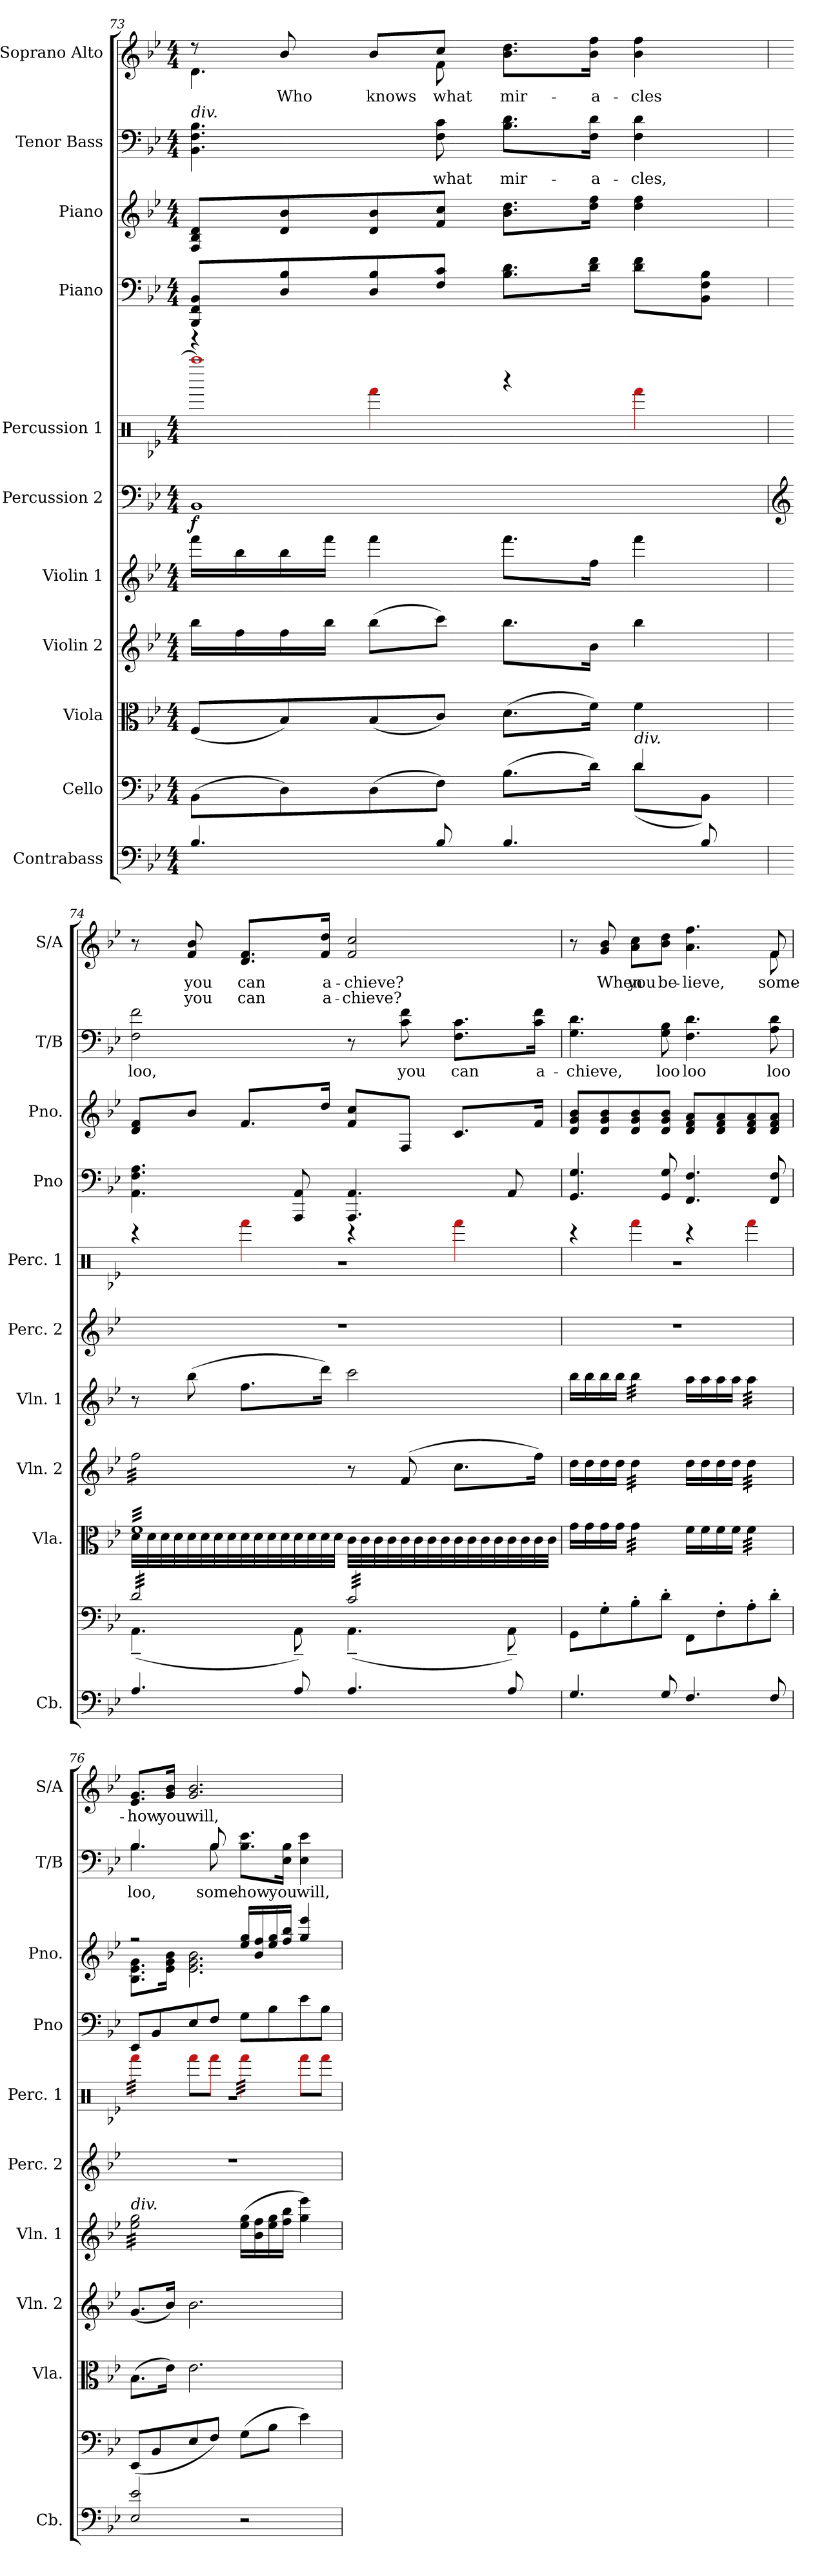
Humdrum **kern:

**kern	**kern	**kern	**kern	**kern	**kern	**dynam	**kern	**kern	**kern	**kern	**text	**kern	**text	**text
*part11	*part10	*part9	*part8	*part7	*part6	*part6	*part5	*part4	*part3	*part2	*part2	*part1	*part1	*part1
*staff11	*staff10	*staff9	*staff8	*staff7	*staff6	*staff6	*staff5	*staff4	*staff3	*staff2	*staff2	*staff1	*staff1	*staff1
*I"Contrabass	*I"Cello	*I"Viola	*I"Violin 2	*I"Violin 1	*I"Percussion 2	*	*I"Percussion 1	*I"Piano	*I"Piano	*I"Tenor Bass	*	*I"Soprano Alto	*	*
*I'Cb.	*	*I'Vla.	*I'Vln. 2	*I'Vln. 1	*I'Perc. 2	*	*I'Perc. 1	*I'Pno	*I'Pno.	*I'T/B	*	*I'S/A	*	*
*clefF4	*clefF4	*clefC3	*clefG2	*clefG2	*clefF4	*	*clefX	*clefF4	*clefG2	*clefF4	*	*clefG2	*	*
*ITrd7c12	*	*	*	*	*	*	*ITrd-14c-24	*	*	*	*	*	*	*
*k[b-e-]	*k[b-e-]	*k[b-e-]	*k[b-e-]	*k[b-e-]	*k[b-e-]	*	*k[b-e-]	*k[b-e-]	*k[b-e-]	*k[b-e-]	*	*k[b-e-]	*	*
*M4/4	*M4/4	*M4/4	*M4/4	*M4/4	*M4/4	*	*M4/4	*M4/4	*M4/4	*M4/4	*	*M4/4	*	*
=73	=73	=73	=73	=73	=73	=73	=73	=73	=73	=73	=73	=73	=73	=73
*	*^	*	*	*	*	*	*^	*	*	*	*	*^	*	*
!	!	!	!	!	!	!	!	!	!	!	!	!LO:TX:a:i:t=div.	!	!	!	!	!
!	!	!	!	!	!	!	!LO:DY:b	!	!	!	!	!	!	!	!	!	!
4.BB-/	(8BB-\L	2.ryy	(8F/L	16bb-\LL	16fff\LL	1BB-	f	4r	1aaaa]	8BBB-/ 8FF/ 8BB-/L	8F/ 8B-/ 8d/L	4.BB-\ 4.F\ 4.B-\	.	8r	4.d\	.	.
.	.	.	.	16ff\	16bb-\	.	.	.	.	.	.	.	.	.	.	.	.
!	!	!	!	!	!	!	!	!	!	!	!	!	!	!	!	!LO:LY:a	!
.	8D\)	.	8B-/)	16ff\	16bb-\	.	.	.	.	8D/ 8B-/	8d/ 8b-/	.	.	8b-/	.	Who	.
.	.	.	.	16bb-\JJ	16fff\JJ	.	.	.	.	.	.	.	.	.	.	.	.
!	!	!	!	!	!	!	!	!	!	!	!	!	!	!	!	!LO:LY:a	!
.	(8D\	.	(8B-/	(8bb-\L	4fff\	.	.	4fff\	.	8D/ 8B-/	8d/ 8b-/	.	.	8b-/L	.	knows	.
!	!	!	!	!	!	!	!	!	!	!	!	!	!LO:LY:b	!	!	!LO:LY:a	!
!	!	!	!	!	!	!	!	!	!	!	!	!	!	!	!	!LO:LY:b	!
8BB-/	8F\J)	.	8c/J)	8ccc\J)	.	.	.	.	.	8F/ 8c/J	8f/ 8cc/J	8F\ 8c\	what	8cc/J	8f\	what	.
!	!	!	!	!	!	!	!	!	!	!	!	!	!LO:LY:b	!	!	!LO:LY:b	!
4.BB-/	(8.B-\L	.	(8.d\L	8.bb-\L	8.fff\L	.	.	4r	.	8.B-\ 8.d\L	8.b-\ 8.dd\L	8.B-\ 8.d\L	mir-	2ryy	8.b-\ 8.dd\L	mir-	.
!	!	!	!	!	!	!	!	!	!	!	!	!	!LO:LY:b	!	!	!LO:LY:b	!
.	16d\Jk)	.	16f\Jk)	16b-\Jk	16ff\Jk	.	.	.	.	16d\ 16f\Jk	16dd\ 16ff\Jk	16F\ 16d\Jk	-a-	.	16b-\ 16ff\Jk	-a-	.
!	!LO:TX:a:i:t=div.	!	!	!	!	!	!	!	!	!	!	!	!	!	!	!	!
!	!	!	!	!	!	!	!	!	!	!	!	!	!LO:LY:b	!	!	!LO:LY:b	!
.	4d/	(8d\L	4f\	4bb-\	4fff\	.	.	4fff\	.	8d\ 8f\L	4dd\ 4ff\	4F\ 4d\	-cles,	.	4b-\ 4ff\	-cles	.
8BB-/	.	8BB-\J)	.	.	.	.	.	.	.	8BB-\ 8F\ 8B-\J	.	.	.	.	.	.	.
*	*	*	*	*	*	*	*	*	*	*	*	*	*	*v	*v	*	*
=74	=74	=74	=74	=74	=74	=74	=74	=74	=74	=74	=74	=74	=74	=74	=74	=74
*	*	*	*	*	*	*clefG2	*	*	*	*	*	*	*	*	*	*
*	*	*	*^	*	*	*	*	*	*	*	*	*	*	*	*	*
!	!	!	!LO:TX:a:i:t=div.	!	!	!	!	!	!	!	!	!	!	!	!	!	!
!	!	!	!	!	!	!	!	!	!	!	!	!	!	!LO:LY:b	!	!	!
*	*tremolo	*	*	*	*	*	*	*	*	*	*	*	*	*	*	*	*
*	*	*	*tremolo	*	*	*	*	*	*	*	*	*	*	*	*	*	*
*	*	*	*	*	*tremolo	*	*	*	*	*	*	*	*	*	*	*	*
4.AA/	32d/LLL	(4.AA~\	32fLLL	32d\LLL	32ff\LLL	8r	1r	.	4r	1r	4.AA\ 4.F\ 4.A\	8d/ 8f/L	2F\ 2f\	loo,	8r	.	.
.	32d/	.	32f	32d\	32ff\	.	.	.	.	.	.	.	.	.	.	.	.
.	32d/	.	32f	32d\	32ff\	.	.	.	.	.	.	.	.	.	.	.	.
.	32d/	.	32f	32d\	32ff\	.	.	.	.	.	.	.	.	.	.	.	.
!	!	!	!	!	!	!	!	!	!	!	!	!	!	!	!	!LO:LY:a	!LO:LY:b
.	32d/	.	32f	32d\	32ff\	(8bb-\	.	.	.	.	.	8b-/J	.	.	8f/ 8b-/	you	you
.	32d/	.	32f	32d\	32ff\	.	.	.	.	.	.	.	.	.	.	.	.
.	32d/	.	32f	32d\	32ff\	.	.	.	.	.	.	.	.	.	.	.	.
.	32d/	.	32f	32d\	32ff\	.	.	.	.	.	.	.	.	.	.	.	.
!	!	!	!	!	!	!	!	!	!	!	!	!	!	!	!	!LO:LY:a	!LO:LY:b
.	32d/	.	32f	32d\	32ff\	8.ff\L	.	.	4fff\	.	.	8.f/L	.	.	8.d/ 8.f/L	can	can
.	32d/	.	32f	32d\	32ff\	.	.	.	.	.	.	.	.	.	.	.	.
.	32d/	.	32f	32d\	32ff\	.	.	.	.	.	.	.	.	.	.	.	.
.	32d/	.	32f	32d\	32ff\	.	.	.	.	.	.	.	.	.	.	.	.
8AA/	32d/	8AA~\)	32f	32d\	32ff\	.	.	.	.	.	8AAA/ 8AA/	.	.	.	.	.	.
.	32d/	.	32f	32d\	32ff\	.	.	.	.	.	.	.	.	.	.	.	.
!	!	!	!	!	!	!	!	!	!	!	!	!	!	!	!	!LO:LY:a	!LO:LY:b
.	32d/	.	32f	32d\	32ff\	16ddd\Jk)	.	.	.	.	.	16dd/Jk	.	.	16f/ 16dd/Jk	a-	a-
.	32d/JJJ	.	32f	32d\JJJ	32ff\JJJ	.	.	.	.	.	.	.	.	.	.	.	.
*	*	*	*	*	*Xtremolo	*	*	*	*	*	*	*	*	*	*	*	*
!	!	!	!	!	!	!	!	!	!	!	!	!	!	!	!	!LO:LY:a	!LO:LY:b
4.AA/	32c/LLL	(4.AA~\	32f	32c\LLL	8r	2ccc\	.	.	4r	.	4.AAA/ 4.AA/	8f/ 8cc/L	8r	.	2f/ 2cc/	-chieve?	-chieve?
.	32c/	.	32f	32c\	.	.	.	.	.	.	.	.	.	.	.	.	.
.	32c/	.	32f	32c\	.	.	.	.	.	.	.	.	.	.	.	.	.
.	32c/	.	32f	32c\	.	.	.	.	.	.	.	.	.	.	.	.	.
!	!	!	!	!	!	!	!	!	!	!	!	!	!	!LO:LY:b	!	!	!
.	32c/	.	32f	32c\	(8f/	.	.	.	.	.	.	8F/J	8c\ 8f\	you	.	.	.
.	32c/	.	32f	32c\	.	.	.	.	.	.	.	.	.	.	.	.	.
.	32c/	.	32f	32c\	.	.	.	.	.	.	.	.	.	.	.	.	.
.	32c/	.	32f	32c\	.	.	.	.	.	.	.	.	.	.	.	.	.
!	!	!	!	!	!	!	!	!	!	!	!	!	!	!LO:LY:b	!	!	!
.	32c/	.	32f	32c\	8.cc\L	.	.	.	4fff\	.	.	8.c/L	8.F\ 8.c\L	can	.	.	.
.	32c/	.	32f	32c\	.	.	.	.	.	.	.	.	.	.	.	.	.
.	32c/	.	32f	32c\	.	.	.	.	.	.	.	.	.	.	.	.	.
.	32c/	.	32f	32c\	.	.	.	.	.	.	.	.	.	.	.	.	.
8AA/	32c/	8AA~\)	32f	32c\	.	.	.	.	.	.	8AA/	.	.	.	.	.	.
.	32c/	.	32f	32c\	.	.	.	.	.	.	.	.	.	.	.	.	.
!	!	!	!	!	!	!	!	!	!	!	!	!	!	!LO:LY:b	!	!	!
.	32c/	.	32f	32c\	16ff\Jk)	.	.	.	.	.	.	16f/Jk	16c\ 16f\Jk	a-	.	.	.
.	32c/JJJ	.	32fJJJ	32c\JJJ	.	.	.	.	.	.	.	.	.	.	.	.	.
*	*	*	*Xtremolo	*	*	*	*	*	*	*	*	*	*	*	*	*	*
*	*Xtremolo	*	*	*	*	*	*	*	*	*	*	*	*	*	*	*	*
*	*v	*v	*	*	*	*	*	*	*	*	*	*	*	*	*	*	*
*	*	*v	*v	*	*	*	*	*	*	*	*	*	*	*	*	*
!!LO:PB:g=z
=75	=75	=75	=75	=75	=75	=75	=75	=75	=75	=75	=75	=75	=75	=75	=75
!	!	!	!	!	!	!	!	!	!	!	!	!LO:LY:b	!	!	!
*	*	*	*	*	*	*	*	*	*	*	*	*	*^	*	*
4.GG/	8GG\L	16g\LL	16dd\LL	16bb-\LL	1r	.	4r	1r	4.GG/ 4.G/	8d/ 8g/ 8b-/L	4.G\ 4.d\	chieve,	8r	4ryy	.	.
.	.	16g\	16dd\	16bb-\	.	.	.	.	.	.	.	.	.	.	.	.
!	!	!	!	!	!	!	!	!	!	!	!	!	!	!	!LO:LY:b	!
.	8G'\	16g\	16dd\	16bb-\	.	.	.	.	.	8d/ 8g/ 8b-/	.	.	8g/ 8b-/	.	When	.
.	.	16g\JJ	16dd\JJ	16bb-\JJ	.	.	.	.	.	.	.	.	.	.	.	.
!	!	!	!	!	!	!	!	!	!	!	!	!	!	!	!LO:LY:b	!
*	*	*tremolo	*	*	*	*	*	*	*	*	*	*	*	*	*	*
*	*	*	*tremolo	*	*	*	*	*	*	*	*	*	*	*	*	*
*	*	*	*	*tremolo	*	*	*	*	*	*	*	*	*	*	*	*
.	8B-'\	32g\LLL	32dd\LLL	32bb-\LLL	.	.	4fff\	.	.	8d/ 8g/ 8b-/	.	.	2ryy	8a\ 8cc\L	you	.
.	.	32g\	32dd\	32bb-\	.	.	.	.	.	.	.	.	.	.	.	.
.	.	32g\	32dd\	32bb-\	.	.	.	.	.	.	.	.	.	.	.	.
.	.	32g\	32dd\	32bb-\	.	.	.	.	.	.	.	.	.	.	.	.
!	!	!	!	!	!	!	!	!	!	!	!	!LO:LY:b	!	!	!LO:LY:b	!
8GG/	8d'\J	32g\	32dd\	32bb-\	.	.	.	.	8GG/ 8G/	8d/ 8g/ 8b-/J	8G\ 8B-\	loo	.	8b-\ 8dd\J	be-	.
.	.	32g\	32dd\	32bb-\	.	.	.	.	.	.	.	.	.	.	.	.
.	.	32g\	32dd\	32bb-\	.	.	.	.	.	.	.	.	.	.	.	.
.	.	32g\JJJ	32dd\JJJ	32bb-\JJJ	.	.	.	.	.	.	.	.	.	.	.	.
*	*	*	*	*Xtremolo	*	*	*	*	*	*	*	*	*	*	*	*
*	*	*	*Xtremolo	*	*	*	*	*	*	*	*	*	*	*	*	*
*	*	*Xtremolo	*	*	*	*	*	*	*	*	*	*	*	*	*	*
!	!	!	!	!	!	!	!	!	!	!	!	!LO:LY:b	!	!	!LO:LY:b	!
4.FF/	8FF\L	16f\LL	16dd\LL	16aa\LL	.	.	4r	.	4.FF/ 4.F/	8d/ 8f/ 8a/L	4.F\ 4.d\	loo	.	4.a\ 4.ff\	-lieve,	.
.	.	16f\	16dd\	16aa\	.	.	.	.	.	.	.	.	.	.	.	.
.	8F'\	16f\	16dd\	16aa\	.	.	.	.	.	8d/ 8f/ 8a/	.	.	.	.	.	.
.	.	16f\JJ	16dd\JJ	16aa\JJ	.	.	.	.	.	.	.	.	.	.	.	.
*	*	*tremolo	*	*	*	*	*	*	*	*	*	*	*	*	*	*
*	*	*	*tremolo	*	*	*	*	*	*	*	*	*	*	*	*	*
*	*	*	*	*tremolo	*	*	*	*	*	*	*	*	*	*	*	*
.	8A'\	32f\LLL	32dd\LLL	32aa\LLL	.	.	4fff\	.	.	8d/ 8f/ 8a/	.	.	8ryy	.	.	.
.	.	32f\	32dd\	32aa\	.	.	.	.	.	.	.	.	.	.	.	.
.	.	32f\	32dd\	32aa\	.	.	.	.	.	.	.	.	.	.	.	.
.	.	32f\	32dd\	32aa\	.	.	.	.	.	.	.	.	.	.	.	.
!	!	!	!	!	!	!	!	!	!	!	!	!LO:LY:b	!	!	!LO:LY:b	!
8FF/	8d'\J	32f\	32dd\	32aa\	.	.	.	.	8FF/ 8F/	8d/ 8f/ 8a/J	8A\ 8d\	loo	8f/	8f\	some-	.
.	.	32f\	32dd\	32aa\	.	.	.	.	.	.	.	.	.	.	.	.
.	.	32f\	32dd\	32aa\	.	.	.	.	.	.	.	.	.	.	.	.
.	.	32f\JJJ	32dd\JJJ	32aa\JJJ	.	.	.	.	.	.	.	.	.	.	.	.
*	*	*	*Xtremolo	*	*	*	*	*	*	*	*	*	*	*	*	*
*	*	*Xtremolo	*	*	*	*	*	*	*	*	*	*	*	*	*	*
=76	=76	=76	=76	=76	=76	=76	=76	=76	=76	=76	=76	=76	=76	=76	=76	=76
*	*	*	*	*	*	*	*	*	*	*^	*	*	*	*	*	*
!	!	!	!	!	!	!	!LO:TX:b:i:t=(thumb roll)	!	!	!	!	!	!	!	!	!	!
!	!	!	!	!LO:TX:a:i:t=div.	!	!	!	!	!	!	!	!	!	!	!	!	!
!	!	!	!	!	!	!	!	!	!	!	!	!	!LO:LY:b	!	!	!LO:LY:b	!
*	*	*	*	*	*	*	*	*	*	*	*	*^	*	*v	*v	*	*
*	*	*	*	*	*	*	*tremolo	*	*	*	*	*	*	*	*	*	*
2EE-/ 2E-/	(8EE-/L	(8.B-\L	(8.g/L	32ee-\ 32gg\LLL	1r	.	32fff\LLL	1r	8EE-/L	2r	8.B-\ 8.e-\ 8.g\L	4.B-/	4.B-\	loo,	8.e-/ 8.g/L	-how	.
.	.	.	.	32ee-\ 32gg\	.	.	32fff\	.	.	.	.	.	.	.	.	.	.
.	.	.	.	32ee-\ 32gg\	.	.	32fff\	.	.	.	.	.	.	.	.	.	.
.	.	.	.	32ee-\ 32gg\	.	.	32fff\	.	.	.	.	.	.	.	.	.	.
.	8BB-/	.	.	32ee-\ 32gg\	.	.	32fff\	.	8BB-/	.	.	.	.	.	.	.	.
.	.	.	.	32ee-\ 32gg\	.	.	32fff\	.	.	.	.	.	.	.	.	.	.
!	!	!	!	!	!	!	!	!	!	!	!	!	!	!	!	!LO:LY:b	!
.	.	16e-\Jk)	16b-/Jk)	32ee-\ 32gg\	.	.	32fff\	.	.	.	16e-\ 16g\ 16b-\Jk	.	.	.	16g/ 16b-/Jk	you	.
.	.	.	.	32ee-\ 32gg\	.	.	32fff\JJJ	.	.	.	.	.	.	.	.	.	.
*	*	*	*	*	*	*	*Xtremolo	*	*	*	*	*	*	*	*	*	*
!	!	!	!	!	!	!	!	!	!	!	!	!	!	!	!	!LO:LY:b	!
.	8E-/	2.e-\	2.b-\	32ee-\ 32gg\	.	.	8fff\L	.	8E-/	.	2.e-\ 2.g\ 2.b-\	.	.	.	2.g/ 2.b-/	will,	.
.	.	.	.	32ee-\ 32gg\	.	.	.	.	.	.	.	.	.	.	.	.	.
.	.	.	.	32ee-\ 32gg\	.	.	.	.	.	.	.	.	.	.	.	.	.
.	.	.	.	32ee-\ 32gg\	.	.	.	.	.	.	.	.	.	.	.	.	.
!	!	!	!	!	!	!	!	!	!	!	!	!	!	!LO:LY:b	!	!	!
.	8F/J)	.	.	32ee-\ 32gg\	.	.	8fff\J	.	8F/J	.	.	8B-/	8B-\	some-	.	.	.
.	.	.	.	32ee-\ 32gg\	.	.	.	.	.	.	.	.	.	.	.	.	.
.	.	.	.	32ee-\ 32gg\	.	.	.	.	.	.	.	.	.	.	.	.	.
.	.	.	.	32ee-\ 32gg\JJJ	.	.	.	.	.	.	.	.	.	.	.	.	.
*	*	*	*	*Xtremolo	*	*	*	*	*	*	*	*	*	*	*	*	*
!	!	!	!	!	!	!	!	!	!	!	!	!	!	!LO:LY:b	!	!	!
*	*	*	*	*	*	*	*tremolo	*	*	*	*	*	*	*	*	*	*
2r	(8G\L	.	.	(16ee-\ 16gg\LL	.	.	32fff\LLL	.	8G\L	16ee-/ 16gg/LL	.	8.B-\ 8.e-\L	2ryy	-how	.	.	.
.	.	.	.	.	.	.	32fff\	.	.	.	.	.	.	.	.	.	.
.	.	.	.	16b-\ 16ff\	.	.	32fff\	.	.	16b-/ 16ff/	.	.	.	.	.	.	.
.	.	.	.	.	.	.	32fff\	.	.	.	.	.	.	.	.	.	.
.	8B-\J	.	.	16ee-\ 16gg\	.	.	32fff\	.	8B-\	16ee-/ 16gg/	.	.	.	.	.	.	.
.	.	.	.	.	.	.	32fff\	.	.	.	.	.	.	.	.	.	.
!	!	!	!	!	!	!	!	!	!	!	!	!	!	!LO:LY:b	!	!	!
.	.	.	.	16ff\ 16bb-\JJ	.	.	32fff\	.	.	16ff/ 16bb-/JJ	.	16E-\ 16B-\Jk	.	you	.	.	.
.	.	.	.	.	.	.	32fff\JJJ	.	.	.	.	.	.	.	.	.	.
*	*	*	*	*	*	*	*Xtremolo	*	*	*	*	*	*	*	*	*	*
!	!	!	!	!	!	!	!	!	!	!	!	!	!	!LO:LY:b	!	!	!
.	4e-\)	.	.	4gg\ 4eee-\)	.	.	8fff\L	.	8e-\	4gg/ 4eee-/	.	4E-\ 4e-\	.	will,	.	.	.
.	.	.	.	.	.	.	8fff\J	.	8B-\J	.	.	.	.	.	.	.	.
*	*	*	*	*	*	*	*	*	*	*v	*v	*	*	*	*	*	*
*	*	*	*	*	*	*	*v	*v	*	*	*v	*v	*	*	*	*
=	=	=	=	=	=	=	=	=	=	=	=	=	=	=
*-	*-	*-	*-	*-	*-	*-	*-	*-	*-	*-	*-	*-	*-	*-
